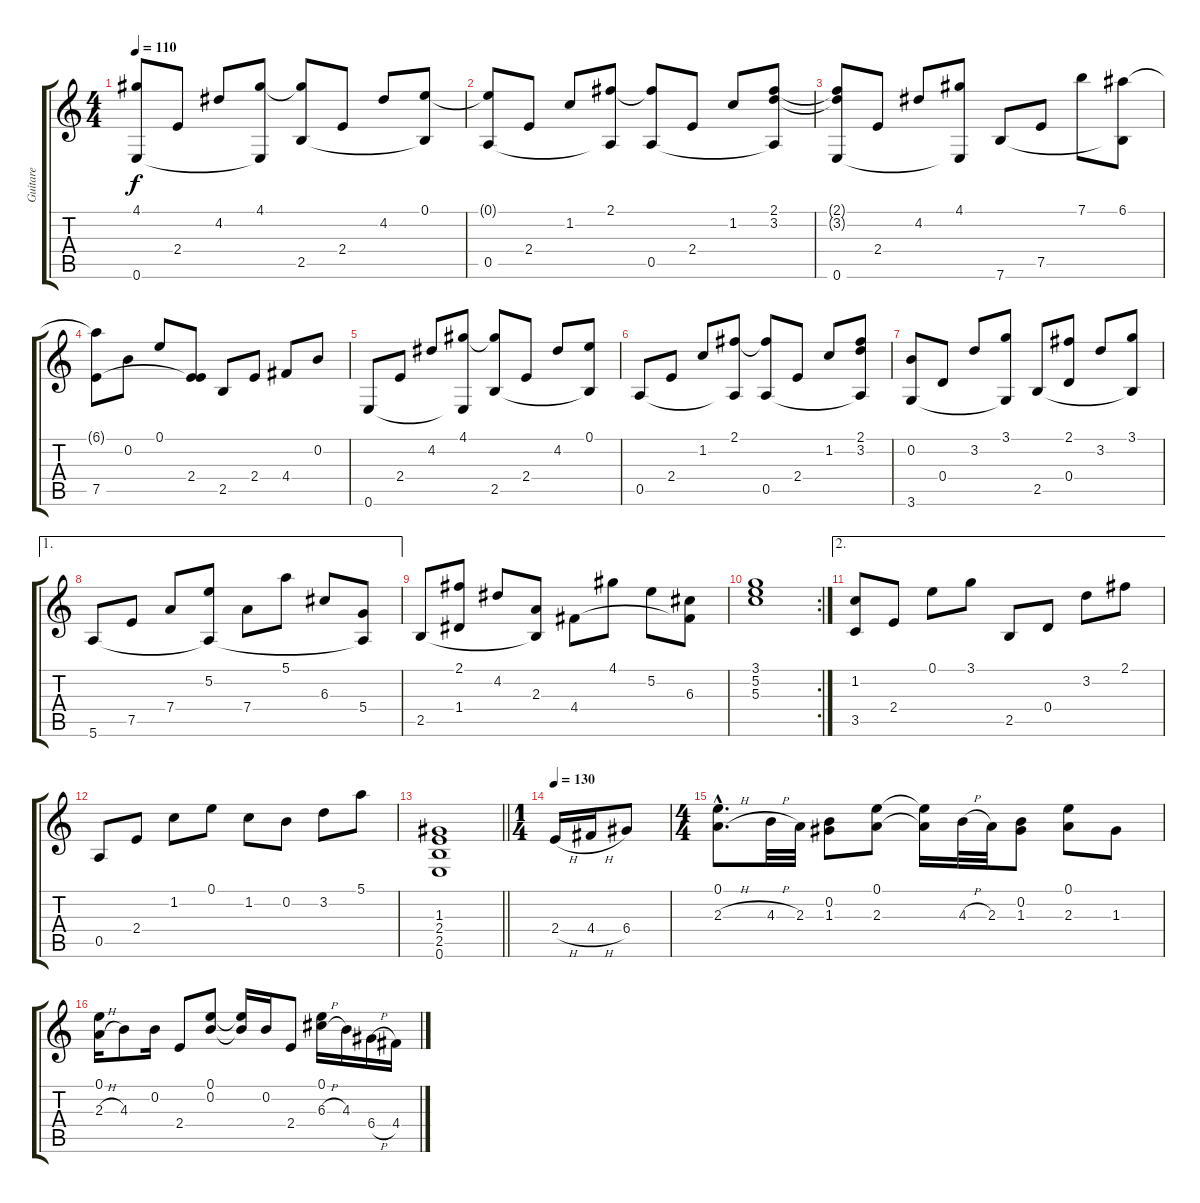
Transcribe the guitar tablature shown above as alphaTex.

\track ("Guitare" "Guitare") {instrument acousticguitarsteel}
\staff {score tabs}
\tuning (E4 B3 G3 D3 A2 E2) {hide}
\ts (4 4)
\tempo 110
\clef g2
\ks c
(4.1{t} 0.6).8{dy f} 2.4.8 4.2.8 (4.1 0.6{t}).8 (4.1{t} 2.5).8 2.4.8 4.2.8 (0.1 2.5{t}).8 |
(0.1{t} 0.5).8 2.4.8 1.2.8 (2.1 0.5{t}).8 (2.1{t} 0.5).8 2.4.8 1.2.8 (2.1 3.2 0.5{t}).8 |
(2.1{t} 3.2{t} 0.6).8 2.4.8 4.2.8 (4.1 0.6{t}).8 7.6.8 7.5.8 7.1.8 (6.1 7.6{t}).8 |
(6.1{t} 7.5).8 0.2.8 0.1.8 (2.4 7.5{t}).8 2.5.8 2.4.8 4.4.8 0.2.8 |
0.6.8 2.4.8 4.2.8 (4.1 0.6{t}).8 (4.1{t} 2.5).8 2.4.8 4.2.8 (0.1 2.5{t}).8 |
0.5.8 2.4.8 1.2.8 (2.1 0.5{t}).8 (2.1{t} 0.5).8 2.4.8 1.2.8 (2.1 3.2 0.5{t}).8 |
(0.2 3.6).8 0.4.8 3.2.8 (3.1 3.6{t}).8 2.5.8 (2.1 0.4).8 3.2.8 (3.1 2.5{t}).8 |
\ae 1
5.6.8 7.5.8 7.4.8 (5.2 5.6{t}).8 7.4.8 5.1.8 6.3.8 (5.4 5.6{t}).8 |
2.5.8 (2.1 1.4).8 4.2.8 (2.3 2.5{t}).8 4.4.8 4.1.8 5.2.8 (6.3 4.4{t}).8 |
\rc 2
(3.1 5.2 5.3).1 |
\ae 2
(1.2 3.5).8 2.4.8 0.1.8 3.1.8 2.5.8 0.4.8 3.2.8 2.1.8 |
0.5.8 2.4.8 1.2.8 0.1.8 1.2.8 0.2.8 3.2.8 5.1.8 |
\barLineRight lightlight
(1.3 2.4 2.5 0.6).1 |
\ts (1 4)
\tempo 130
2.4{h}.16 4.4{h}.16 6.4.8 |
\ts (4 4)
(0.1{hac} 2.3{h hac}).8{d} 4.3{h}.32 2.3.32 (0.2 1.3).8 (0.1 2.3).8 (0.1{t} 2.3{t}).16 4.3{h}.32 2.3.32 (0.2 1.3).8 (0.1 2.3).8 1.3.8 |
(0.1 2.3{h}).16 4.3.8 0.2.16 2.4.8 (0.1 0.2).8 (0.1{t} 0.2{t}).16 0.2.16 2.4.8 (0.1 6.3{h}).16 4.3.16 6.4{h}.16 4.4.16
